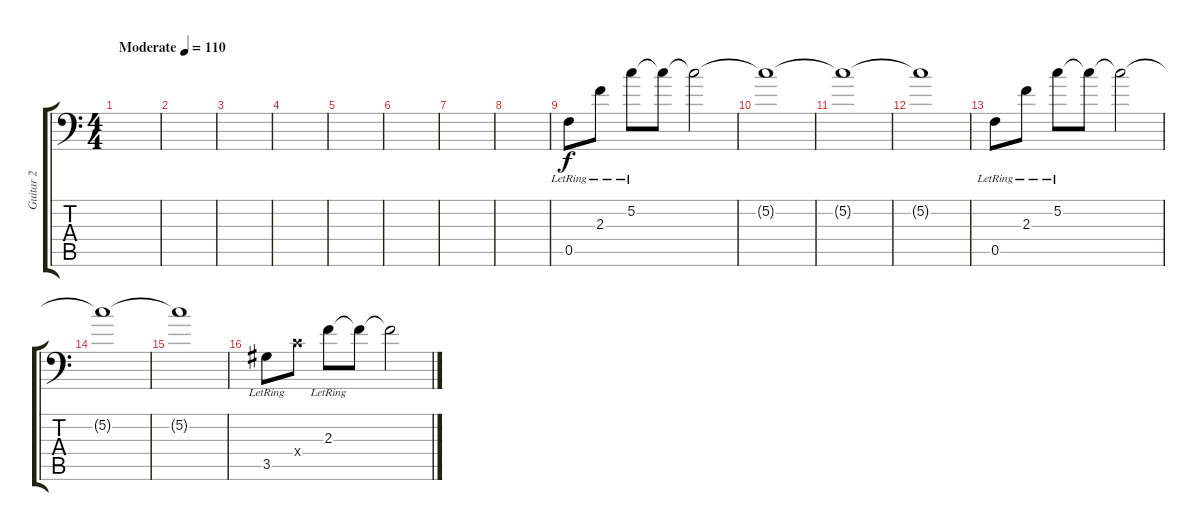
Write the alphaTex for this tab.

\track ("Guitar 2" "Guitar 2") {instrument acousticguitarsteel}
\staff {score tabs}
\tuning (C4 G3 Eb3 Bb2 F2 Bb1) {hide}
\ts (4 4)
\tempo (110 "Moderate")
\clef f4
\ks c
|
|
|
|
|
|
|
|
0.5{lr}.8 2.3{lr}.8 5.2{lr}.8 5.2{t}.8 5.2{t}.2 |
5.2{t}.1 |
5.2{t}.1 |
5.2{t}.1 |
0.5{lr}.8 2.3{lr}.8 5.2{lr}.8 5.2{t}.8 5.2{t}.2 |
5.2{t}.1 |
5.2{t}.1 |
3.5{lr}.8 2.4{x}.8 2.3{lr}.8 2.3{t}.8 2.3{t}.2
